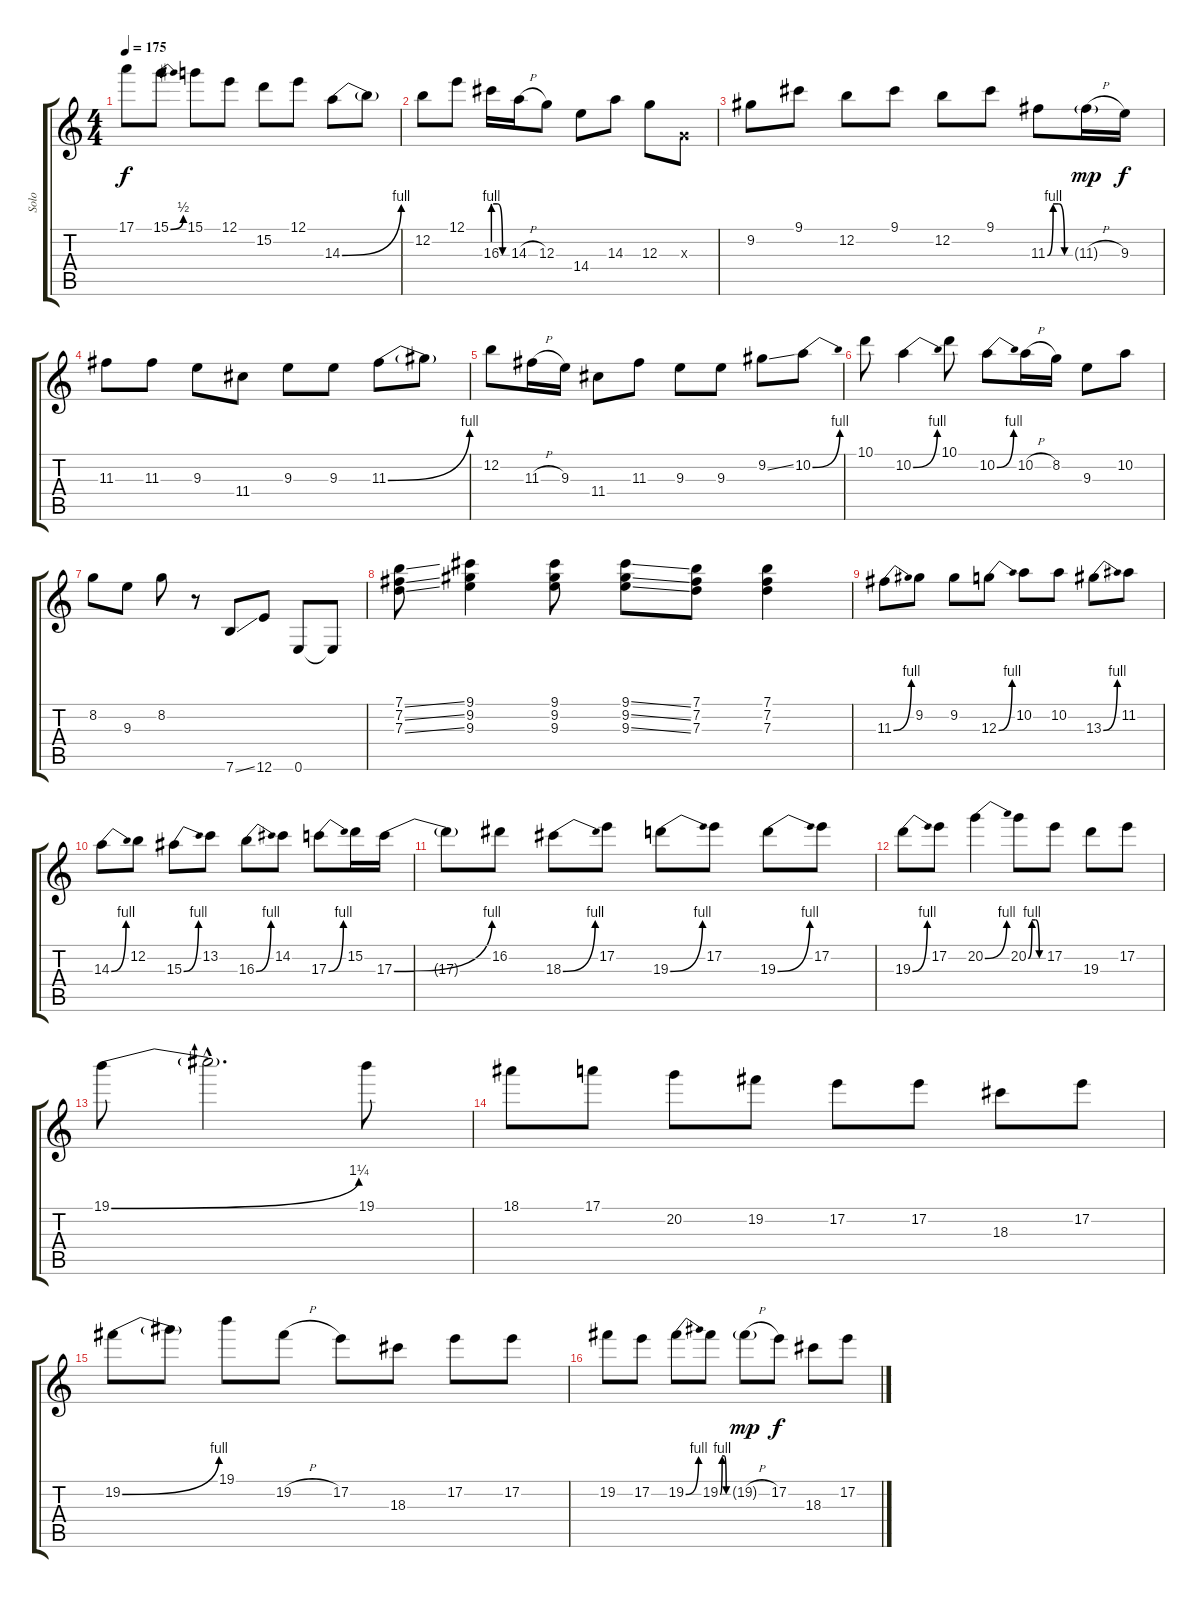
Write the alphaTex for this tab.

\track ("Solo" "Solo") {instrument overdrivenguitar}
\staff {score tabs}
\tuning (E4 B3 G3 D3 A2 E2) {hide}
\ts (4 4)
\tempo 175
\clef g2
\ks c
17.1.8{dy f} 15.1{be (bend 0 0 60 2)}.8 15.1.8 12.1.8 15.2.8 12.1.8 14.3{be (bend 0 0 60 4)}.8 14.3{t}.8 |
12.2.8 12.1.8 16.3{be (custom 0 4 20 4 40 0 60 0)}.16 14.3{h}.16 12.3.8 14.4.8 14.3.8 12.3.8 0.3{x}.8 |
9.2.8 9.1.8 12.2.8 9.1.8 12.2.8 9.1.8 11.3{be (custom 0 0 15 4 30 4 45 0 60 0)}.8 11.3{h g}.16{dy mp} 9.3.16{dy f} |
11.3.8 11.3.8 9.3.8 11.4.8 9.3.8 9.3.8 11.3{be (bend 0 0 60 4)}.8 11.3{t}.8 |
12.2.8 11.3{h}.16 9.3.16 11.4.8 11.3.8 9.3.8 9.3.8 9.2{ss}.8 10.2{be (bend 0 0 60 4)}.8 |
10.1.8 10.2{be (bend 0 0 60 4)}.4 10.1.8 10.2{be (bend 0 0 60 4)}.8 10.2{h}.16 8.2.16 9.3.8 10.2.8 |
8.2.8 9.3.8 8.2.8 r.8 7.6{ss}.8 12.6.8 0.6.8 0.6{t}.8 |
(7.1{ss} 7.2{ss} 7.3{ss}).8 (9.1 9.2 9.3).4 (9.1 9.2 9.3).8 (9.1{ss} 9.2{ss} 9.3{ss}).8 (7.1 7.2 7.3).8 (7.1 7.2 7.3).4 |
11.3{be (bend 0 0 60 4)}.8 9.2.8 9.2.8 12.3{be (bend 0 0 60 4)}.8 10.2.8 10.2.8 13.3{be (bend 0 0 60 4)}.8 11.2.8 |
14.3{be (bend 0 0 60 4)}.8 12.2.8 15.3{be (bend 0 0 60 4)}.8 13.2.8 16.3{be (bend 0 0 60 4)}.8 14.2.8 17.3{be (bend 0 0 60 4)}.8 15.2.16 17.3{be (bend 0 0 60 4)}.16 |
17.3{t}.8 16.2.8 18.3{be (bend 0 0 60 4)}.8 17.2.8 19.3{be (bend 0 0 60 4)}.8 17.2.8 19.3{be (bend 0 0 60 4)}.8 17.2.8 |
19.3{be (bend 0 0 60 4)}.8 17.2.8 20.2{be (bend 0 0 60 4)}.4 20.2{be (custom 0 0 15 4 30 4 45 0 60 0)}.8 17.2.8 19.3.8 17.2.8 |
19.1{be (bend 0 0 60 5)}.8 19.1{hac t}.2{d} 19.1.8 |
18.1.8 17.1.8 20.2.8 19.2.8 17.2.8 17.2.8 18.3.8 17.2.8 |
19.2{be (bend 0 0 60 4)}.8 19.2{t}.8 19.1.8 19.2{h}.8 17.2.8 18.3.8 17.2.8 17.2.8 |
19.2.8 17.2.8 19.2{be (bend 0 0 60 4)}.8 19.2{be (custom 0 0 15 4 30 4 45 0 60 0)}.8 19.2{h g}.8{dy mp} 17.2.8{dy f} 18.3.8 17.2.8
